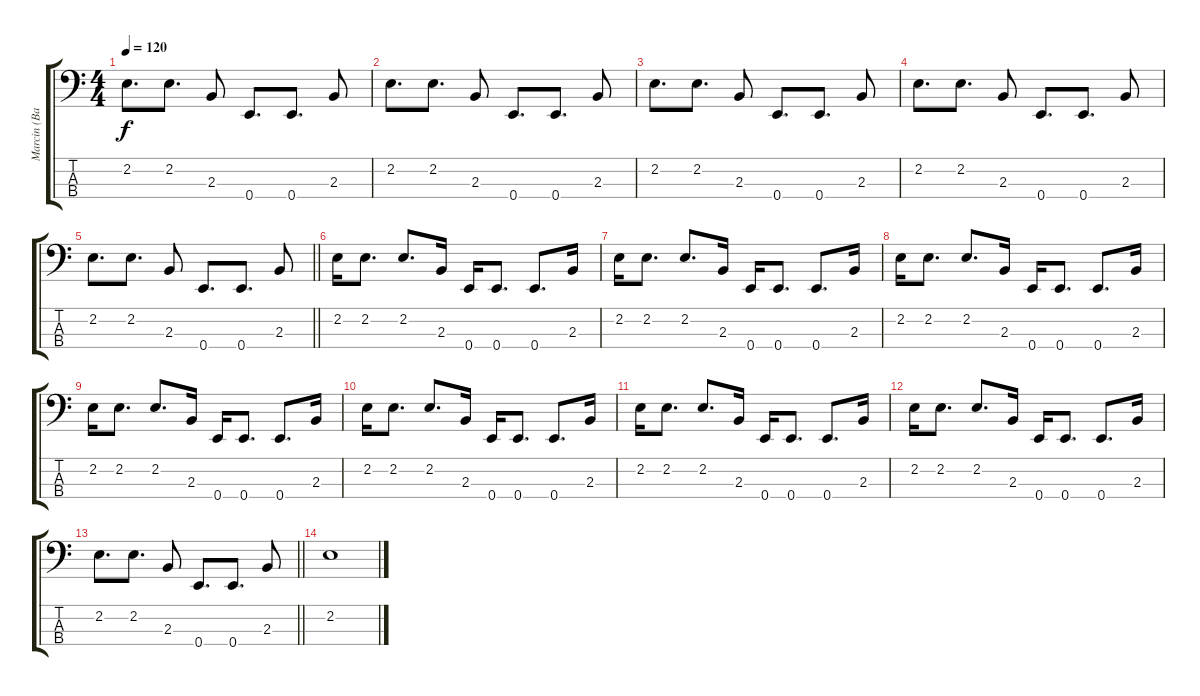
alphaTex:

\track ("Marcin (Bass)" "Marcin (Ba") {instrument electricbassfinger}
\staff {score tabs}
\tuning (G2 D2 A1 E1) {hide}
\ts (4 4)
\tempo 120
\clef f4
\ks c
2.2.8{d dy f} 2.2.8{d} 2.3.8 0.4.8{d} 0.4.8{d} 2.3.8 |
2.2.8{d} 2.2.8{d} 2.3.8 0.4.8{d} 0.4.8{d} 2.3.8 |
2.2.8{d} 2.2.8{d} 2.3.8 0.4.8{d} 0.4.8{d} 2.3.8 |
2.2.8{d} 2.2.8{d} 2.3.8 0.4.8{d} 0.4.8{d} 2.3.8 |
\barLineRight lightlight
2.2.8{d} 2.2.8{d} 2.3.8 0.4.8{d} 0.4.8{d} 2.3.8 |
2.2.16 2.2.8{d} 2.2.8{d} 2.3.16 0.4.16 0.4.8{d} 0.4.8{d} 2.3.16 |
2.2.16 2.2.8{d} 2.2.8{d} 2.3.16 0.4.16 0.4.8{d} 0.4.8{d} 2.3.16 |
2.2.16 2.2.8{d} 2.2.8{d} 2.3.16 0.4.16 0.4.8{d} 0.4.8{d} 2.3.16 |
2.2.16 2.2.8{d} 2.2.8{d} 2.3.16 0.4.16 0.4.8{d} 0.4.8{d} 2.3.16 |
2.2.16 2.2.8{d} 2.2.8{d} 2.3.16 0.4.16 0.4.8{d} 0.4.8{d} 2.3.16 |
2.2.16 2.2.8{d} 2.2.8{d} 2.3.16 0.4.16 0.4.8{d} 0.4.8{d} 2.3.16 |
2.2.16 2.2.8{d} 2.2.8{d} 2.3.16 0.4.16 0.4.8{d} 0.4.8{d} 2.3.16 |
\barLineRight lightlight
2.2.8{d} 2.2.8{d} 2.3.8 0.4.8{d} 0.4.8{d} 2.3.8 |
2.2.1
